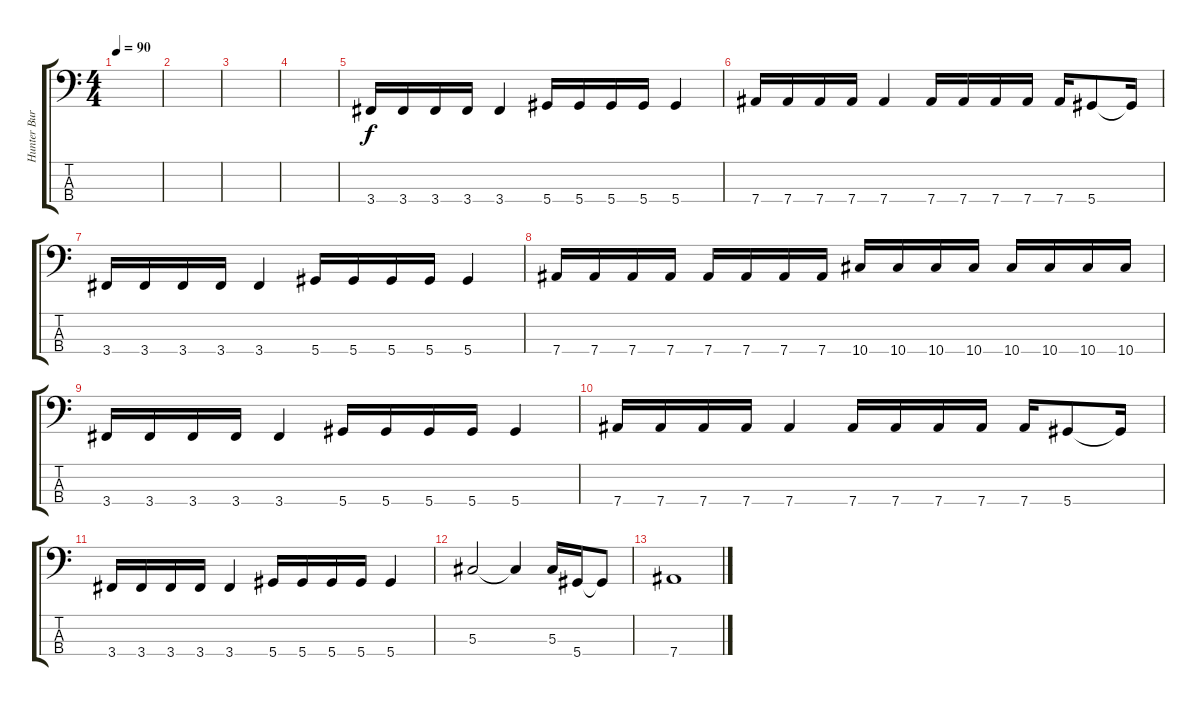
\track ("Hunter Burgan" "Hunter Bur") {instrument electricbassfinger}
\staff {score tabs}
\tuning (Gb2 Db2 Ab1 Eb1) {hide}
\ts (4 4)
\tempo 90
\clef f4
\ks c
|
|
|
|
3.4.16 3.4.16 3.4.16 3.4.16 3.4.4 5.4.16 5.4.16 5.4.16 5.4.16 5.4.4 |
7.4.16 7.4.16 7.4.16 7.4.16 7.4.4 7.4.16 7.4.16 7.4.16 7.4.16 7.4.16 5.4.8 5.4{t}.16 |
3.4.16 3.4.16 3.4.16 3.4.16 3.4.4 5.4.16 5.4.16 5.4.16 5.4.16 5.4.4 |
7.4.16 7.4.16 7.4.16 7.4.16 7.4.16 7.4.16 7.4.16 7.4.16 10.4.16 10.4.16 10.4.16 10.4.16 10.4.16 10.4.16 10.4.16 10.4.16 |
3.4.16 3.4.16 3.4.16 3.4.16 3.4.4 5.4.16 5.4.16 5.4.16 5.4.16 5.4.4 |
7.4.16 7.4.16 7.4.16 7.4.16 7.4.4 7.4.16 7.4.16 7.4.16 7.4.16 7.4.16 5.4.8 5.4{t}.16 |
3.4.16 3.4.16 3.4.16 3.4.16 3.4.4 5.4.16 5.4.16 5.4.16 5.4.16 5.4.4 |
5.3.2 5.3{t}.4 5.3.16 5.4.16 5.4{t}.8 |
7.4.1
